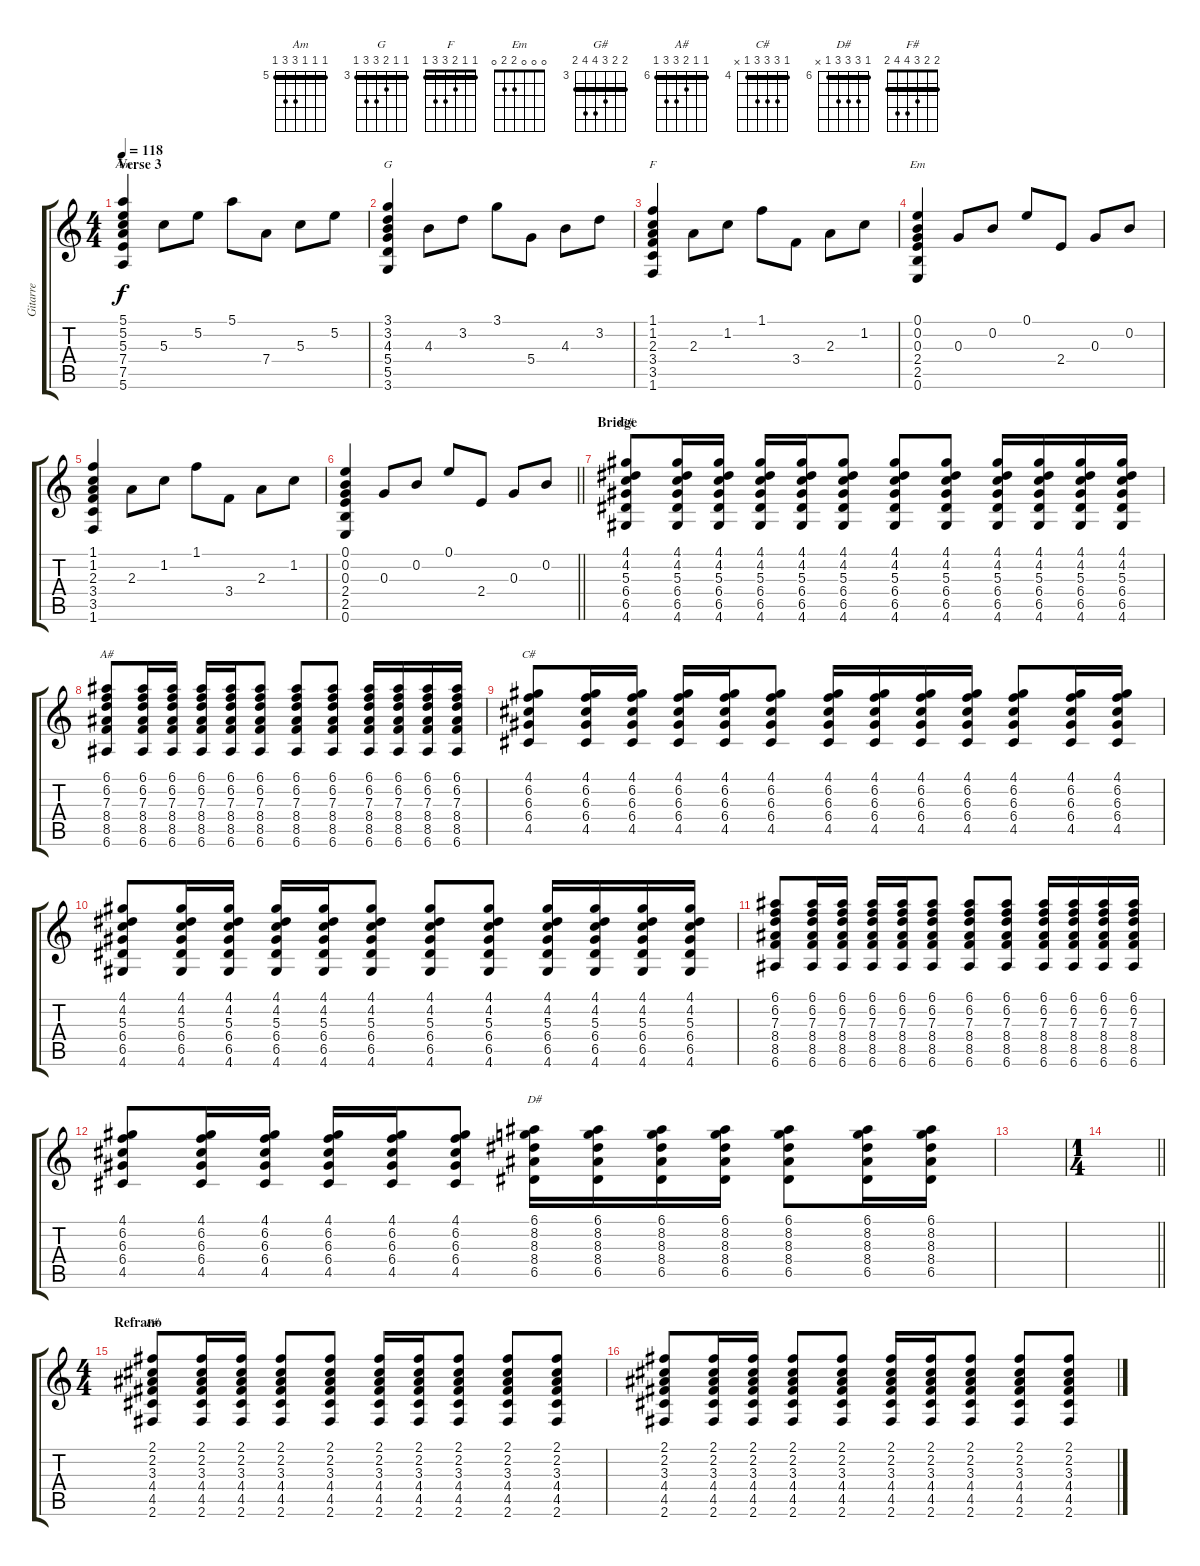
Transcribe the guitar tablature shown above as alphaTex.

\track ("Gitarre" "Gitarre") {instrument electricguitarclean}
\staff {score tabs}
\tuning (E4 B3 G3 D3 A2 E2) {hide}
\chord ("Am" 5 5 5 7 7 5) {firstfret 5 barre 5}
\chord ("G" 3 3 4 5 5 3) {firstfret 3 barre 3}
\chord ("F" 1 1 2 3 3 1) {barre 1}
\chord ("Em" 0 0 0 2 2 0)
\chord ("G#" 4 4 5 6 6 4) {firstfret 3 barre 4}
\chord ("A#" 6 6 7 8 8 6) {firstfret 6 barre 6}
\chord ("C#" 4 6 6 6 4 x) {firstfret 4 barre 4}
\chord ("D#" 6 8 8 8 6 x) {firstfret 6 barre 6}
\chord ("F#" 2 2 3 4 4 2) {barre 2}
\ts (4 4)
\section ("" "Verse 3")
\tempo 118
\clef g2
\ks c
(5.1 5.2 5.3 7.4 7.5 5.6).4{ch "Am" dy f} 5.3.8 5.2.8 5.1.8 7.4.8 5.3.8 5.2.8 |
(3.1 3.2 4.3 5.4 5.5 3.6).4{ch "G"} 4.3.8 3.2.8 3.1.8 5.4.8 4.3.8 3.2.8 |
(1.1 1.2 2.3 3.4 3.5 1.6).4{ch "F"} 2.3.8 1.2.8 1.1.8 3.4.8 2.3.8 1.2.8 |
(0.1 0.2 0.3 2.4 2.5 0.6).4{ch "Em"} 0.3.8 0.2.8 0.1.8 2.4.8 0.3.8 0.2.8 |
(1.1 1.2 2.3 3.4 3.5 1.6).4 2.3.8 1.2.8 1.1.8 3.4.8 2.3.8 1.2.8 |
\barLineRight lightlight
(0.1 0.2 0.3 2.4 2.5 0.6).4 0.3.8 0.2.8 0.1.8 2.4.8 0.3.8 0.2.8 |
\section ("" "Bridge")
(4.1 4.2 5.3 6.4 6.5 4.6).8{ch "G#" instrument electricguitarclean} (4.1 4.2 5.3 6.4 6.5 4.6).16 (4.1 4.2 5.3 6.4 6.5 4.6).16 (4.1 4.2 5.3 6.4 6.5 4.6).16 (4.1 4.2 5.3 6.4 6.5 4.6).16 (4.1 4.2 5.3 6.4 6.5 4.6).8 (4.1 4.2 5.3 6.4 6.5 4.6).8 (4.1 4.2 5.3 6.4 6.5 4.6).8 (4.1 4.2 5.3 6.4 6.5 4.6).16 (4.1 4.2 5.3 6.4 6.5 4.6).16 (4.1 4.2 5.3 6.4 6.5 4.6).16 (4.1 4.2 5.3 6.4 6.5 4.6).16 |
(6.1 6.2 7.3 8.4 8.5 6.6).8{ch "A#" instrument electricguitarclean} (6.1 6.2 7.3 8.4 8.5 6.6).16 (6.1 6.2 7.3 8.4 8.5 6.6).16 (6.1 6.2 7.3 8.4 8.5 6.6).16 (6.1 6.2 7.3 8.4 8.5 6.6).16 (6.1 6.2 7.3 8.4 8.5 6.6).8 (6.1 6.2 7.3 8.4 8.5 6.6).8 (6.1 6.2 7.3 8.4 8.5 6.6).8 (6.1 6.2 7.3 8.4 8.5 6.6).16 (6.1 6.2 7.3 8.4 8.5 6.6).16 (6.1 6.2 7.3 8.4 8.5 6.6).16 (6.1 6.2 7.3 8.4 8.5 6.6).16 |
(4.1 6.2 6.3 6.4 4.5).8{ch "C#"} (4.1 6.2 6.3 6.4 4.5).16 (4.1 6.2 6.3 6.4 4.5).16 (4.1 6.2 6.3 6.4 4.5).16 (4.1 6.2 6.3 6.4 4.5).16 (4.1 6.2 6.3 6.4 4.5).8 (4.1 6.2 6.3 6.4 4.5).16 (4.1 6.2 6.3 6.4 4.5).16 (4.1 6.2 6.3 6.4 4.5).16 (4.1 6.2 6.3 6.4 4.5).16 (4.1 6.2 6.3 6.4 4.5).8 (4.1 6.2 6.3 6.4 4.5).16 (4.1 6.2 6.3 6.4 4.5).16 |
(4.1 4.2 5.3 6.4 6.5 4.6).8{instrument electricguitarclean} (4.1 4.2 5.3 6.4 6.5 4.6).16 (4.1 4.2 5.3 6.4 6.5 4.6).16 (4.1 4.2 5.3 6.4 6.5 4.6).16 (4.1 4.2 5.3 6.4 6.5 4.6).16 (4.1 4.2 5.3 6.4 6.5 4.6).8 (4.1 4.2 5.3 6.4 6.5 4.6).8 (4.1 4.2 5.3 6.4 6.5 4.6).8 (4.1 4.2 5.3 6.4 6.5 4.6).16 (4.1 4.2 5.3 6.4 6.5 4.6).16 (4.1 4.2 5.3 6.4 6.5 4.6).16 (4.1 4.2 5.3 6.4 6.5 4.6).16 |
(6.1 6.2 7.3 8.4 8.5 6.6).8{instrument electricguitarclean} (6.1 6.2 7.3 8.4 8.5 6.6).16 (6.1 6.2 7.3 8.4 8.5 6.6).16 (6.1 6.2 7.3 8.4 8.5 6.6).16 (6.1 6.2 7.3 8.4 8.5 6.6).16 (6.1 6.2 7.3 8.4 8.5 6.6).8 (6.1 6.2 7.3 8.4 8.5 6.6).8 (6.1 6.2 7.3 8.4 8.5 6.6).8 (6.1 6.2 7.3 8.4 8.5 6.6).16 (6.1 6.2 7.3 8.4 8.5 6.6).16 (6.1 6.2 7.3 8.4 8.5 6.6).16 (6.1 6.2 7.3 8.4 8.5 6.6).16 |
(4.1 6.2 6.3 6.4 4.5).8 (4.1 6.2 6.3 6.4 4.5).16 (4.1 6.2 6.3 6.4 4.5).16 (4.1 6.2 6.3 6.4 4.5).16 (4.1 6.2 6.3 6.4 4.5).16 (4.1 6.2 6.3 6.4 4.5).8 (6.1 8.2 8.3 8.4 6.5).16{ch "D#"} (6.1 8.2 8.3 8.4 6.5).16 (6.1 8.2 8.3 8.4 6.5).16 (6.1 8.2 8.3 8.4 6.5).16 (6.1 8.2 8.3 8.4 6.5).8 (6.1 8.2 8.3 8.4 6.5).16 (6.1 8.2 8.3 8.4 6.5).16 |
|
\ts (1 4)
\barLineRight lightlight
|
\ts (4 4)
\section ("" "Refrano")
(2.1 2.2 3.3 4.4 4.5 2.6).8{ch "F#"} (2.1 2.2 3.3 4.4 4.5 2.6).16 (2.1 2.2 3.3 4.4 4.5 2.6).16 (2.1 2.2 3.3 4.4 4.5 2.6).8 (2.1 2.2 3.3 4.4 4.5 2.6).8 (2.1 2.2 3.3 4.4 4.5 2.6).16 (2.1 2.2 3.3 4.4 4.5 2.6).16 (2.1 2.2 3.3 4.4 4.5 2.6).8 (2.1 2.2 3.3 4.4 4.5 2.6).8 (2.1 2.2 3.3 4.4 4.5 2.6).8 |
(2.1 2.2 3.3 4.4 4.5 2.6).8 (2.1 2.2 3.3 4.4 4.5 2.6).16 (2.1 2.2 3.3 4.4 4.5 2.6).16 (2.1 2.2 3.3 4.4 4.5 2.6).8 (2.1 2.2 3.3 4.4 4.5 2.6).8 (2.1 2.2 3.3 4.4 4.5 2.6).16 (2.1 2.2 3.3 4.4 4.5 2.6).16 (2.1 2.2 3.3 4.4 4.5 2.6).8 (2.1 2.2 3.3 4.4 4.5 2.6).8 (2.1 2.2 3.3 4.4 4.5 2.6).8
